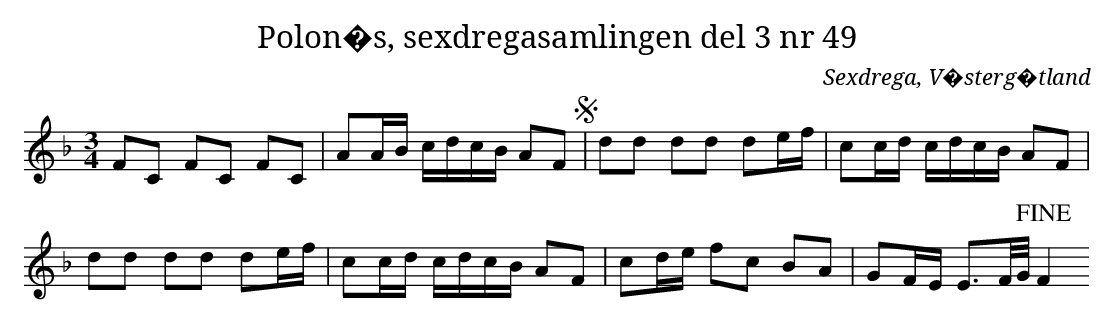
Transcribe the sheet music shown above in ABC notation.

X:1
T: Polon�s, sexdregasamlingen del 3 nr 49
O:Sexdrega, V�sterg�tland
P:(AB)2.(DB)2
M: 3/4
L: 1/8
K:F
P:A
FC FC FC | AA/B/ c/d/c/B/ AF !segno! | \
P:B
dd dd de/f/ | cc/d/ c/d/c/B/ AF |
dd dd de/f/ | cc/d/ c/d/c/B/ AF | cd/e/ fc BA | GF/E/ E>F/G// !fine! F2
P:C
:|
P:D
